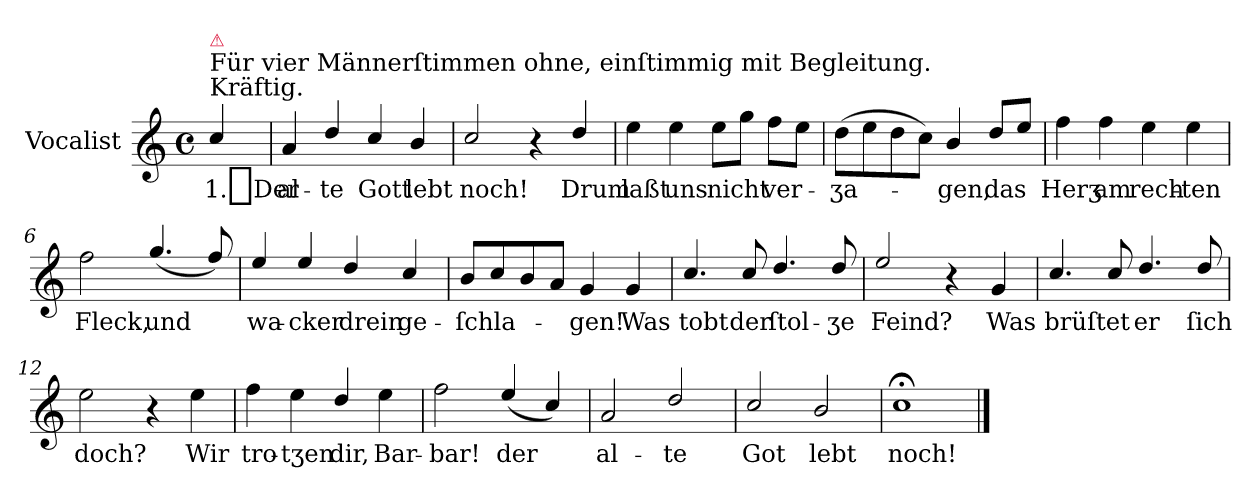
**kern	**text
*part1	*part1
*staff1	*staff1
*I"Vocalist	*
*clefG2	*
*k[]	*
*C:	*
*M4/4	*
*met(c)	*
=	=
!LO:TX:a:t=Kräftig.	!
!LO:TX:a:t=Für vier Männerſtimmen ohne, einſtimmig mit Begleitung.	!
!LO:TX:a:color=crimson:t=⚠	!
4cc/	1._Der
=1	=1
4a	al-
4dd/	-te
4cc/	Gott
4b/	lebt
=2	=2
2cc/	noch!
4r	.
4dd/	Drum
=3	=3
4ee	laßt
4ee	uns
8eeL	nicht
8ggJ	.
8ffL	ver-
8eeJ	.
=4	=4
(8ddL	-ʒa-
8ee	.
8dd	.
8ccJ)	.
4b/	-gen,
8dd/L	das
8eeJ	.
=5	=5
4ff	Herʒ
4ff	am
4ee	rech-
4ee	-ten
=6	=6
2ff	Fleck,
(4.gg/	und
8ff/)	.
=7	=7
4ee/	wa-
4ee/	-cker
4dd/	drein
4cc/	ge-
=8	=8
8b/L	-ſchla-
8cc	.
8b	.
8aJ	.
4g	-gen!
4g	Was
=9	=9
4.cc/	tobt
8cc/	der
4.dd/	ſtol-
8dd/	-ʒe
=10	=10
2ee/	Feind?
4r	.
4g	Was
=11	=11
4.cc/	brüſtet
8cc/	.
4.dd/	er
8dd/	ſich
=12	=12
2ee	doch?
4r	.
4ee	Wir
=13	=13
4ff	tro-
4ee	-tʒen
4dd/	dir,
4ee	Bar-
=14	=14
2ff	-bar!
(4ee/	der
4cc/)	.
=15	=15
2a	al-
2dd/	-te
=16	=16
2cc/	Got
2b/	lebt
=17	=17
!LO:N:vis=1	!
2.cc;</	noch!
==	==
*-	*-
